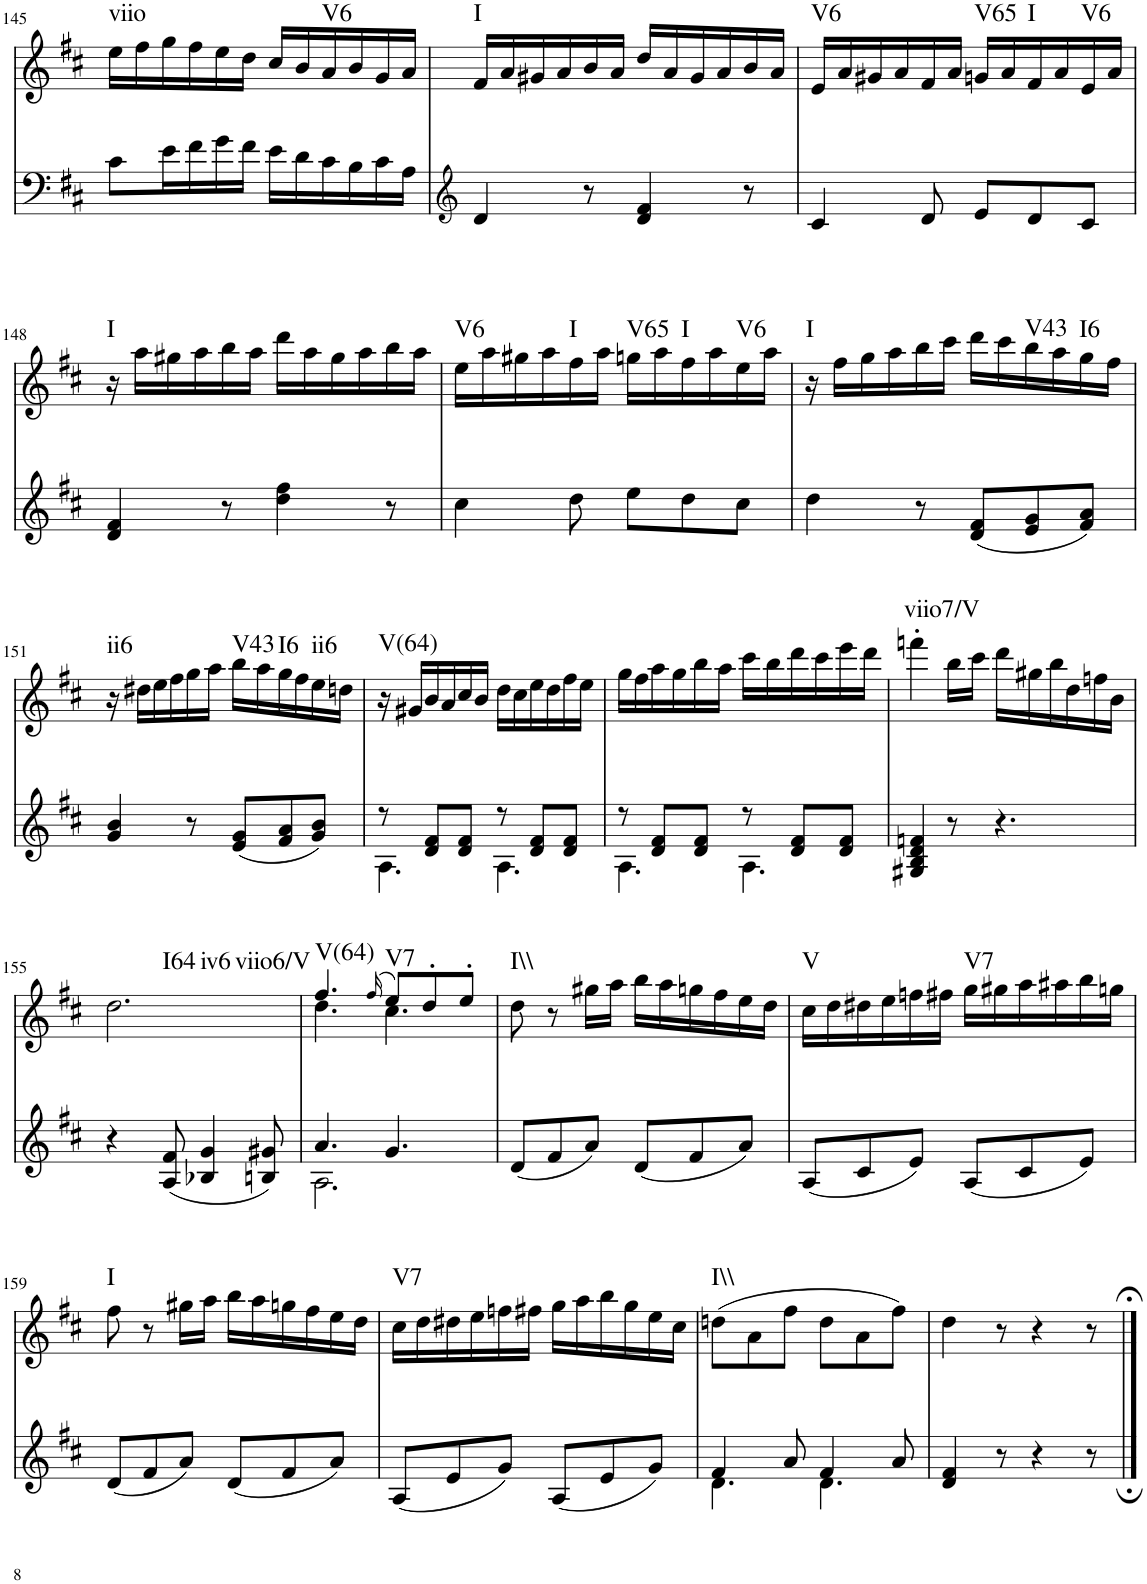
**kern	**kern	**harte
*part2	*part1	*part1
*staff2	*staff1	*
*I"Piano, unbenannt	*I"Piano, unbenannt	*
*I'Pno	*I'Pno	*
!!LO:PB:g=z
*clefF4	*clefG2	*
*k[f#c#]	*k[f#c#]	*
*M6/8	*M6/8	*
=145	=145	=145
!	!	!LO:H:kt=viio
8c#\L	16ee\LL	N
.	16ff#\	.
16e\L	16gg\	.
16f#\	16ff#\	.
16g\	16ee\	.
16f#\JJ	16dd\JJ	.
16e\LL	16cc#/LL	.
16d\	16b/	.
!	!	!LO:H:kt=V6
16c#\	16a/	N
16B\	16b/	.
16c#\	16g/	.
16A\JJ	16a/JJ	.
=146	=146	=146
*clefG2	*	*
!	!	!LO:H:kt=I
4d/	16f#/LL	N
.	16a/	.
.	16g#X/	.
.	16a/	.
8r	16b/	.
.	16a/JJ	.
4d/ 4f#/	16dd/LL	.
.	16a/	.
.	16g#/	.
.	16a/	.
8r	16b/	.
.	16a/JJ	.
=147	=147	=147
!	!	!LO:H:kt=V6
4c#/	16e/LL	N
.	16a/	.
.	16g#X/	.
.	16a/	.
8d/	16f#/	.
.	16a/JJ	.
!	!	!LO:H:kt=V65
8e/L	16gn/LL	N
.	16a/	.
!	!	!LO:H:kt=I
8d/	16f#/	N
.	16a/	.
!	!	!LO:H:kt=V6
8c#/J	16e/	N
.	16a/JJ	.
!!LO:LB:g=z
=148	=148	=148
!	!	!LO:H:kt=I
4d/ 4f#/	16r	N
.	16aa\LL	.
.	16gg#X\	.
.	16aa\	.
8r	16bb\	.
.	16aa\JJ	.
4dd\ 4ff#\	16ddd\LL	.
.	16aa\	.
.	16gg#\	.
.	16aa\	.
8r	16bb\	.
.	16aa\JJ	.
=149	=149	=149
!	!	!LO:H:kt=V6
4cc#\	16ee\LL	N
.	16aa\	.
.	16gg#X\	.
.	16aa\	.
!	!	!LO:H:kt=I
8dd\	16ff#\	N
.	16aa\JJ	.
!	!	!LO:H:kt=V65
8ee\L	16ggn\LL	N
.	16aa\	.
!	!	!LO:H:kt=I
8dd\	16ff#\	N
.	16aa\	.
!	!	!LO:H:kt=V6
8cc#\J	16ee\	N
.	16aa\JJ	.
=150	=150	=150
!	!	!LO:H:kt=I
4dd\	16r	N
.	16ff#\LL	.
.	16gg\	.
.	16aa\	.
8r	16bb\	.
.	16ccc#\JJ	.
(8d/ 8f#/L	16ddd\LL	.
.	16ccc#\	.
!	!	!LO:H:kt=V43
8e/ 8g/	16bb\	N
.	16aa\	.
!	!	!LO:H:kt=I6
8f#/ 8a/J)	16gg\	N
.	16ff#\JJ	.
!!LO:LB:g=z
=151	=151	=151
!	!	!LO:H:kt=ii6
4g/ 4b/	16r	N
.	16dd#X\LL	.
.	16ee\	.
.	16ff#\	.
8r	16gg\	.
.	16aa\JJ	.
!	!	!LO:H:kt=V43
(8e/ 8g/L	16bb\LL	N
.	16aa\	.
!	!	!LO:H:kt=I6
8f#/ 8a/	16gg\	N
.	16ff#\	.
!	!	!LO:H:kt=ii6
8g/ 8b/J)	16ee\	N
.	16ddn\JJ	.
=152	=152	=152
*^	*	*
!	!	!	!LO:H:kt=V(64)
8r	4.A\	16r	N
.	.	16g#X/LL	.
8d/ 8f#/L	.	16b/	.
.	.	16a/	.
8d/ 8f#/J	.	16cc#/	.
.	.	16b/JJ	.
8r	4.A\	16dd\LL	.
.	.	16cc#\	.
8d/ 8f#/L	.	16ee\	.
.	.	16dd\	.
8d/ 8f#/J	.	16ff#\	.
.	.	16ee\JJ	.
=153	=153	=153	=153
8r	4.A\	16gg\LL	.
.	.	16ff#\	.
8d/ 8f#/L	.	16aa\	.
.	.	16gg\	.
8d/ 8f#/J	.	16bb\	.
.	.	16aa\JJ	.
8r	4.A\	16ccc#\LL	.
.	.	16bb\	.
8d/ 8f#/L	.	16ddd\	.
.	.	16ccc#\	.
8d/ 8f#/J	.	16eee\	.
.	.	16ddd\JJ	.
*v	*v	*	*
=154	=154	=154
!	!	!LO:H:kt=viio7/V
4G#X/ 4B/ 4d/ 4fn/	4fffn'\	N
8r	16bb\LL	.
.	16ccc#\JJ	.
4.r	16ddd\LL	.
.	16gg#X\	.
.	16bb\	.
.	16dd\	.
.	16ffn\	.
.	16b\JJ	.
!!LO:LB:g=z
=155	=155	=155
!	!	!LO:H:n=1:kt=I64
!	!	!LO:H:n=2:kt=iv6
!	!	!LO:H:n=3:kt=viio6/V
4r	2.dd\	N N N
(8A/ 8f#/	.	.
4B-X/ 4g/	.	.
8Bn/ 8g#X/)	.	.
=156	=156	=156
*^	*^	*
!	!	!	!	!LO:H:kt=V(64)
4.a/	2.A\	4.ff#/	4.dd\	N
.	.	(16qff#/	.	.
!	!	!	!	!LO:H:kt=V7
4.g/	.	8ee/L)	4.cc#\	N
.	.	8dd'/	.	.
.	.	8ee'/J	.	.
*v	*v	*	*	*
*	*v	*v	*
=157	=157	=157
!	!	!LO:H:kt=I\\
(8d/L	8dd\	N
8f#/	8r	.
8a/J)	16gg#X\LL	.
.	16aa\JJ	.
(8d/L	16bb\LL	.
.	16aa\	.
8f#/	16ggn\	.
.	16ff#\	.
8a/J)	16ee\	.
.	16dd\JJ	.
=158	=158	=158
!	!	!LO:H:kt=V
(8A/L	16cc#\LL	N
.	16dd\	.
8c#/	16dd#X\	.
.	16ee\	.
8e/J)	16ffn\	.
.	16ff#X\JJ	.
!	!	!LO:H:kt=V7
(8A/L	16gg\LL	N
.	16gg#X\	.
8c#/	16aa\	.
.	16aa#X\	.
8e/J)	16bb\	.
.	16ggn\JJ	.
!!LO:LB:g=z
=159	=159	=159
!	!	!LO:H:kt=I
(8d/L	8ff#\	N
8f#/	8r	.
8a/J)	16gg#X\LL	.
.	16aa\JJ	.
(8d/L	16bb\LL	.
.	16aa\	.
8f#/	16ggn\	.
.	16ff#\	.
8a/J)	16ee\	.
.	16dd\JJ	.
=160	=160	=160
!	!	!LO:H:kt=V7
(8A/L	16cc#\LL	N
.	16dd\	.
8e/	16dd#X\	.
.	16ee\	.
8g/J)	16ffn\	.
.	16ff#X\JJ	.
(8A/L	16gg\LL	.
.	16aa\	.
8e/	16bb\	.
.	16gg\	.
8g/J)	16ee\	.
.	16cc#\JJ	.
=161	=161	=161
*^	*	*
!	!	!	!LO:H:kt=I\\
4f#/	4.d\	(8ddn\L	N
.	.	8a\	.
8a/	.	8ff#\J	.
4f#/	4.d\	8dd\L	.
.	.	8a\	.
8a/	.	8ff#\J)	.
*v	*v	*	*
=162	=162	=162
4d/ 4f#/	4dd\	.
8r	8r	.
4r	4r	.
8r	8r	.
==	==	==
*-	*-	*-
